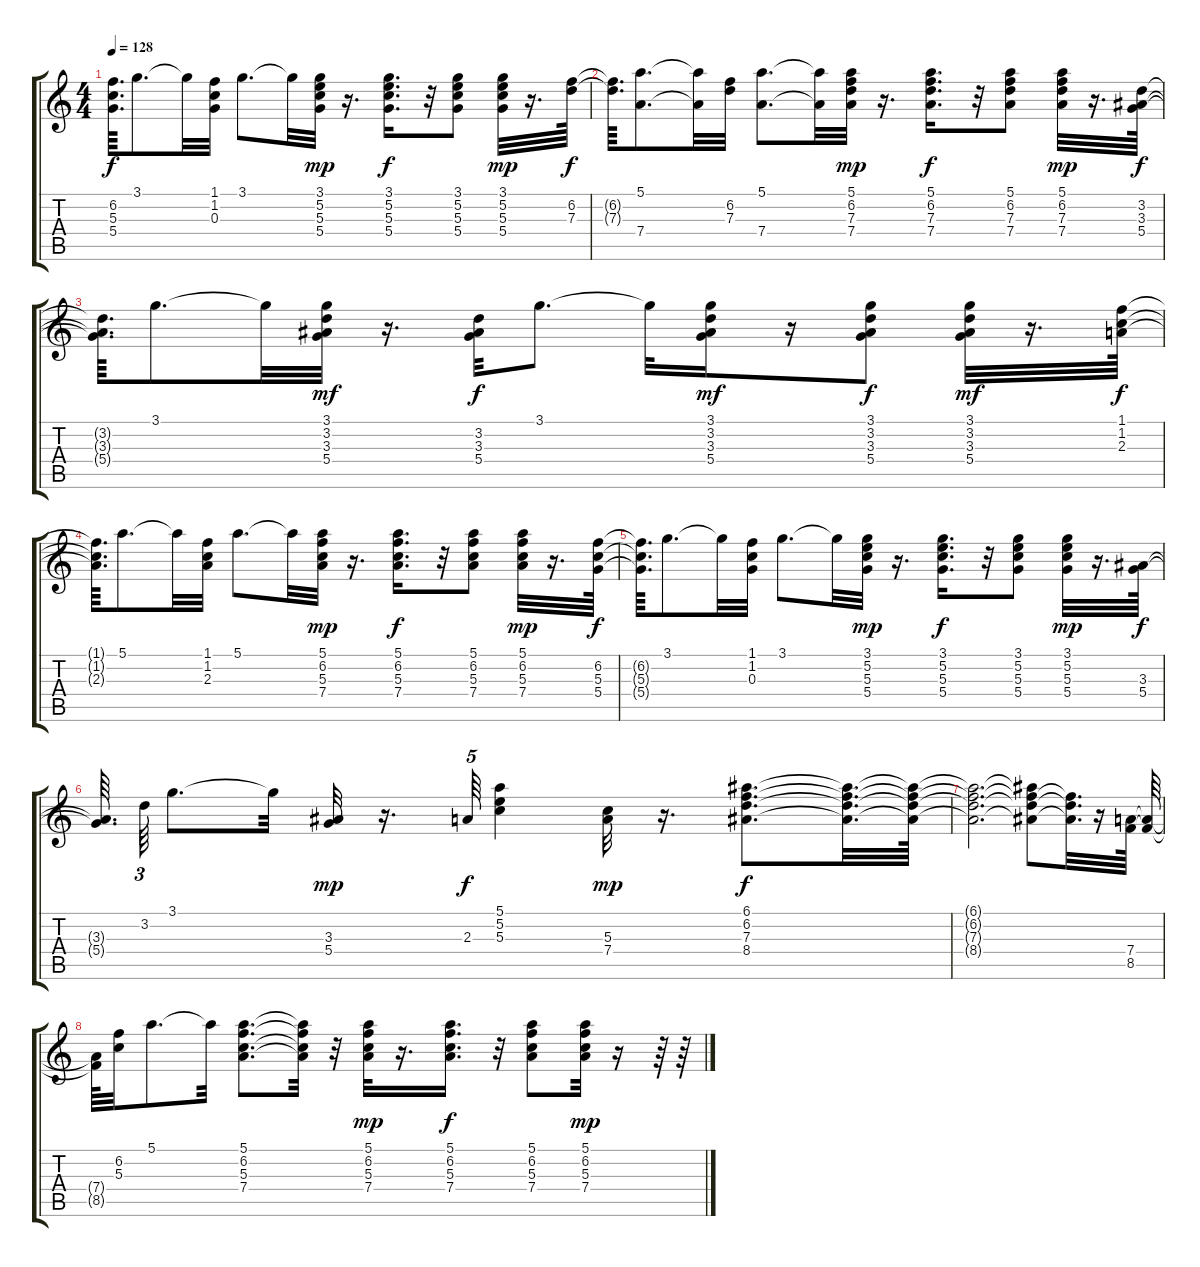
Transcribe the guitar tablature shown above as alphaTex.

\track "" {instrument acousticguitarsteel}
\staff {score tabs}
\tuning (E4 B3 G3 D3 A2 E2) {hide}
\ts (4 4)
\tempo 128
\clef g2
\ks c
(6.2{t} 5.3{t} 5.4{t}).64{d dy f} 3.1.8{d} 3.1{t}.32 (1.1 1.2 0.3).32 3.1.8{d} 3.1{t}.32 (3.1 5.2 5.3 5.4).32{dy mp} r.16{d} (3.1 5.2 5.3 5.4).16{d dy f} r.32 (3.1 5.2 5.3 5.4).8 (3.1 5.2 5.3 5.4).32{dy mp} r.16{d} (6.2 7.3).64{dy f} |
(6.2{t} 7.3{t}).64{d} (5.1 7.4).8{d} (5.1{t} 7.4{t}).32 (6.2 7.3).32 (5.1 7.4).8{d} (5.1{t} 7.4{t}).32 (5.1 6.2 7.3 7.4).32{dy mp} r.16{d} (5.1 6.2 7.3 7.4).16{d dy f} r.32 (5.1 6.2 7.3 7.4).8 (5.1 6.2 7.3 7.4).32{dy mp} r.16{d} (3.2 3.3 5.4).64{dy f} |
(3.2{t} 3.3{t} 5.4{t}).64{d} 3.1.8{d} 3.1{t}.32 (3.1 3.2 3.3 5.4).32{dy mf} r.16{d} (3.2 3.3 5.4).32{dy f} 3.1.8{d} 3.1{t}.32 (3.1 3.2 3.3 5.4).16{dy mf} r.16 (3.1 3.2 3.3 5.4).8{dy f} (3.1 3.2 3.3 5.4).32{dy mf} r.16{d} (1.1 1.2 2.3).64{dy f} |
(1.1{t} 1.2{t} 2.3{t}).64{d} 5.1.8{d} 5.1{t}.32 (1.1 1.2 2.3).32 5.1.8{d} 5.1{t}.32 (5.1 6.2 5.3 7.4).32{dy mp} r.16{d} (5.1 6.2 5.3 7.4).16{d dy f} r.32 (5.1 6.2 5.3 7.4).8 (5.1 6.2 5.3 7.4).32{dy mp} r.16{d} (6.2 5.3 5.4).64{dy f} |
(6.2{t} 5.3{t} 5.4{t}).64{d} 3.1.8{d} 3.1{t}.32 (1.1 1.2 0.3).32 3.1.8{d} 3.1{t}.32 (3.1 5.2 5.3 5.4).32{dy mp} r.16{d} (3.1 5.2 5.3 5.4).16{d dy f} r.32 (3.1 5.2 5.3 5.4).8 (3.1 5.2 5.3 5.4).32{dy mp} r.16{d} (3.3 5.4).64{dy f} |
(3.3{t} 5.4{t}).64{d beam splitsecondary} 3.2.64{tu (3 2)} 3.1.8{d} 3.1{t}.32 (3.3 5.4).32{dy mp} r.16{d} 2.3.64{tu (5 4) dy f} (5.1 5.2 5.3).4 (5.3 7.4).32{dy mp} r.16{d} (6.1 6.2 7.3 8.4).8{d dy f} (6.1{t} 6.2{t} 7.3{t} 8.4{t}).32{d} (6.1{t} 6.2{t} 7.3{t} 8.4{t}).64 |
(6.1{t} 6.2{t} 7.3{t} 8.4{t}).2{d} (6.1{t} 6.2{t} 7.3{t} 8.4{t}).8 (6.2{t} 7.3{t} 8.4{t}).32{d} r.16 (7.4 8.5).64 (7.4{t} 8.5{t}).64 |
(7.4{t} 8.5{t}).64 (6.2 5.3).32 5.1.8{d} 5.1{t}.32 (5.1 6.2 5.3 7.4).8{d} (5.1{t} 6.2{t} 5.3{t} 7.4{t}).32 r.32 (5.1 6.2 5.3 7.4).32{dy mp} r.16{d} (5.1 6.2 5.3 7.4).16{d dy f} r.32 (5.1 6.2 5.3 7.4).8 (5.1 6.2 5.3 7.4).32{dy mp} r.16 r.64 r.64
